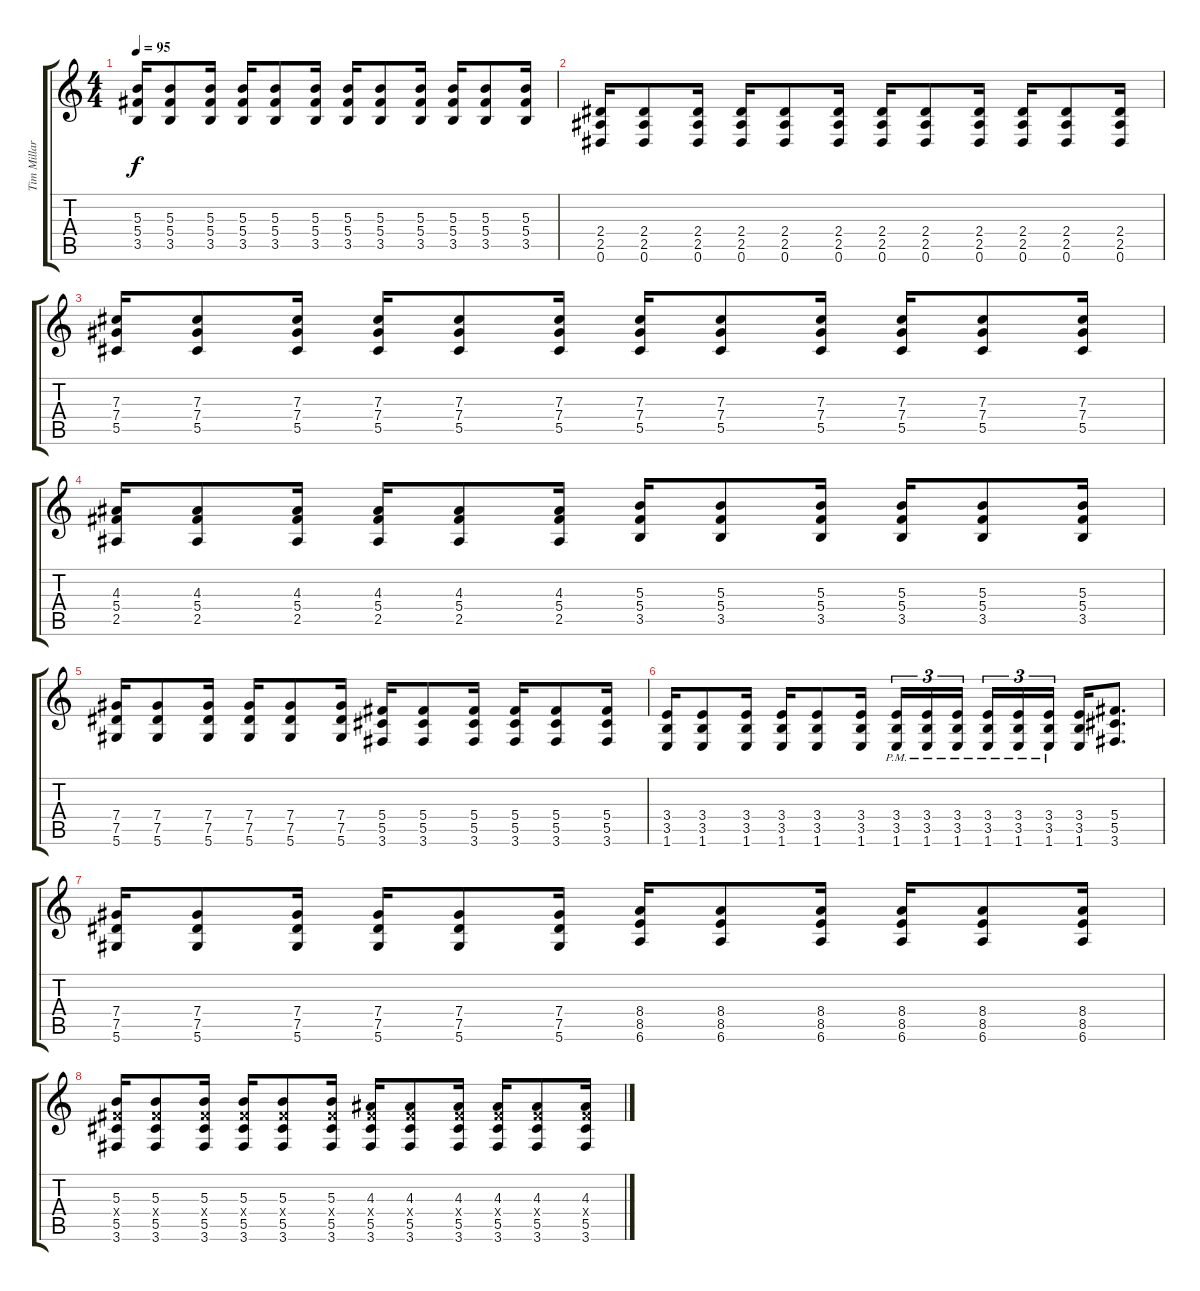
\track ("Tim Millar" "Tim Millar") {instrument distortionguitar}
\staff {score tabs}
\tuning (Eb4 Bb3 Gb3 Db3 Ab2 Eb2) {hide}
\ts (4 4)
\tempo 95
\clef g2
\ks c
(5.3 5.4 3.5).16{dy f} (5.3 5.4 3.5).8 (5.3 5.4 3.5).16 (5.3 5.4 3.5).16 (5.3 5.4 3.5).8 (5.3 5.4 3.5).16 (5.3 5.4 3.5).16 (5.3 5.4 3.5).8 (5.3 5.4 3.5).16 (5.3 5.4 3.5).16 (5.3 5.4 3.5).8 (5.3 5.4 3.5).16 |
(2.4 2.5 0.6).16 (2.4 2.5 0.6).8 (2.4 2.5 0.6).16 (2.4 2.5 0.6).16 (2.4 2.5 0.6).8 (2.4 2.5 0.6).16 (2.4 2.5 0.6).16 (2.4 2.5 0.6).8 (2.4 2.5 0.6).16 (2.4 2.5 0.6).16 (2.4 2.5 0.6).8 (2.4 2.5 0.6).16 |
(7.3 7.4 5.5).16 (7.3 7.4 5.5).8 (7.3 7.4 5.5).16 (7.3 7.4 5.5).16 (7.3 7.4 5.5).8 (7.3 7.4 5.5).16 (7.3 7.4 5.5).16 (7.3 7.4 5.5).8 (7.3 7.4 5.5).16 (7.3 7.4 5.5).16 (7.3 7.4 5.5).8 (7.3 7.4 5.5).16 |
(4.3 5.4 2.5).16 (4.3 5.4 2.5).8 (4.3 5.4 2.5).16 (4.3 5.4 2.5).16 (4.3 5.4 2.5).8 (4.3 5.4 2.5).16 (5.3 5.4 3.5).16 (5.3 5.4 3.5).8 (5.3 5.4 3.5).16 (5.3 5.4 3.5).16 (5.3 5.4 3.5).8 (5.3 5.4 3.5).16 |
(7.4 7.5 5.6).16 (7.4 7.5 5.6).8 (7.4 7.5 5.6).16 (7.4 7.5 5.6).16 (7.4 7.5 5.6).8 (7.4 7.5 5.6).16 (5.4 5.5 3.6).16 (5.4 5.5 3.6).8 (5.4 5.5 3.6).16 (5.4 5.5 3.6).16 (5.4 5.5 3.6).8 (5.4 5.5 3.6).16 |
(3.4 3.5 1.6).16 (3.4 3.5 1.6).8 (3.4 3.5 1.6).16 (3.4 3.5 1.6).16 (3.4 3.5 1.6).8 (3.4 3.5 1.6).16 (3.4{pm} 3.5{pm} 1.6{pm}).16{tu (3 2)} (3.4{pm} 3.5{pm} 1.6{pm}).16{tu (3 2)} (3.4{pm} 3.5{pm} 1.6{pm}).16{tu (3 2) beam splitsecondary} (3.4{pm} 3.5{pm} 1.6{pm}).16{tu (3 2)} (3.4{pm} 3.5{pm} 1.6{pm}).16{tu (3 2)} (3.4{pm} 3.5{pm} 1.6{pm}).16{tu (3 2)} (3.4 3.5 1.6).16 (5.4 5.5 3.6).8{d} |
(7.4 7.5 5.6).16 (7.4 7.5 5.6).8 (7.4 7.5 5.6).16 (7.4 7.5 5.6).16 (7.4 7.5 5.6).8 (7.4 7.5 5.6).16 (8.4 8.5 6.6).16 (8.4 8.5 6.6).8 (8.4 8.5 6.6).16 (8.4 8.5 6.6).16 (8.4 8.5 6.6).8 (8.4 8.5 6.6).16 |
(5.3 5.4{x} 5.5 3.6).16 (5.3 5.4{x} 5.5 3.6).8 (5.3 5.4{x} 5.5 3.6).16 (5.3 5.4{x} 5.5 3.6).16 (5.3 5.4{x} 5.5 3.6).8 (5.3 5.4{x} 5.5 3.6).16 (4.3 5.4{x} 5.5 3.6).16 (4.3 5.4{x} 5.5 3.6).8 (4.3 5.4{x} 5.5 3.6).16 (4.3 5.4{x} 5.5 3.6).16 (4.3 5.4{x} 5.5 3.6).8 (4.3 5.4{x} 5.5 3.6).16
